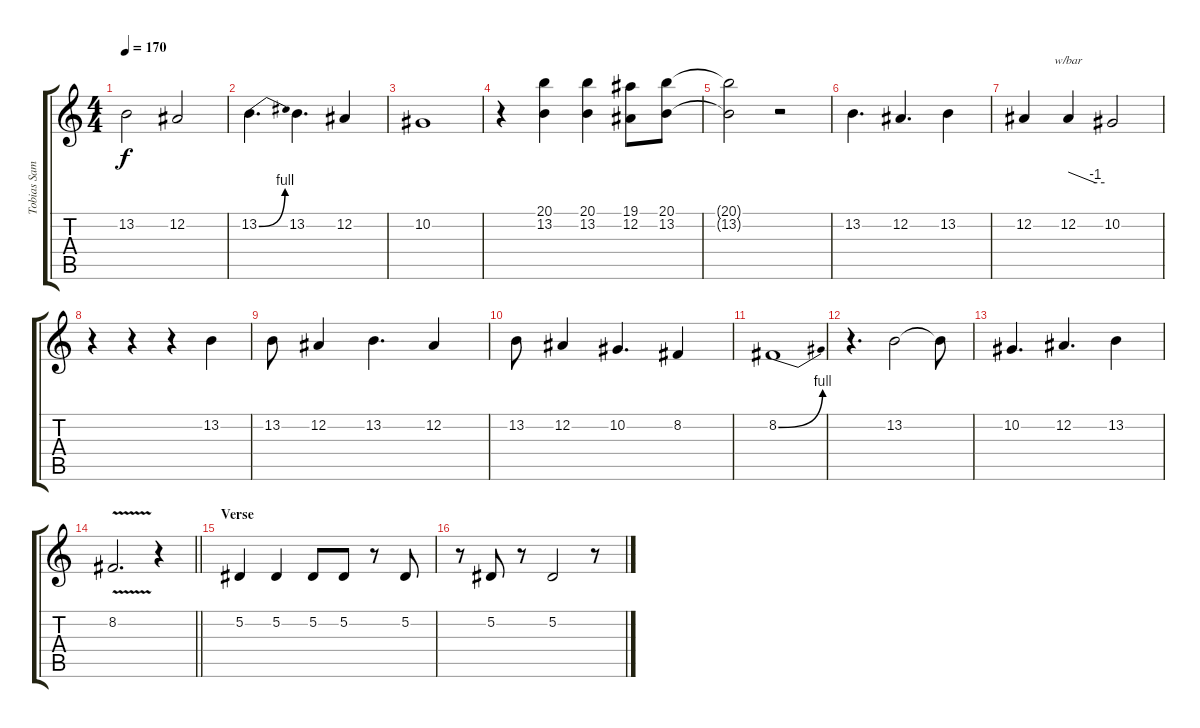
\track ("Tobias Sammet - Voice" "Tobias Sam") {instrument flute}
\staff {score tabs}
\tuning (Eb4 Bb3 Gb3 Db3 Ab2 Eb2) {hide}
\ts (4 4)
\tempo 170
\clef g2
\ks c
13.2.2{dy f} 12.2.2 |
13.2{be (bend 0 0 60 4)}.4{d} 13.2.4{d} 12.2.4 |
10.2.1 |
r.4 (20.1 13.2).4 (20.1 13.2).4 (19.1 12.2).8 (20.1 13.2).8 |
(20.1{t} 13.2{t}).2 r.2 |
13.2.4{d} 12.2.4{d} 13.2.4 |
12.2.4 12.2.4{tbe (custom default 0 0 45 -4 60 -4)} 10.2.2 |
r.4 r.4 r.4 13.2.4 |
13.2.8 12.2.4 13.2.4{d} 12.2.4 |
13.2.8 12.2.4 10.2.4{d} 8.2.4 |
8.2{be (bend 0 0 60 4)}.1 |
r.4{d} 13.2.2 13.2{t}.8 |
10.2.4{d} 12.2.4{d} 13.2.4 |
\barLineRight lightlight
8.2{v}.2{d} r.4 |
\section ("" "Verse")
5.2.4 5.2.4 5.2.8 5.2.8 r.8 5.2.8 |
r.8 5.2.8 r.8 5.2.2 r.8
